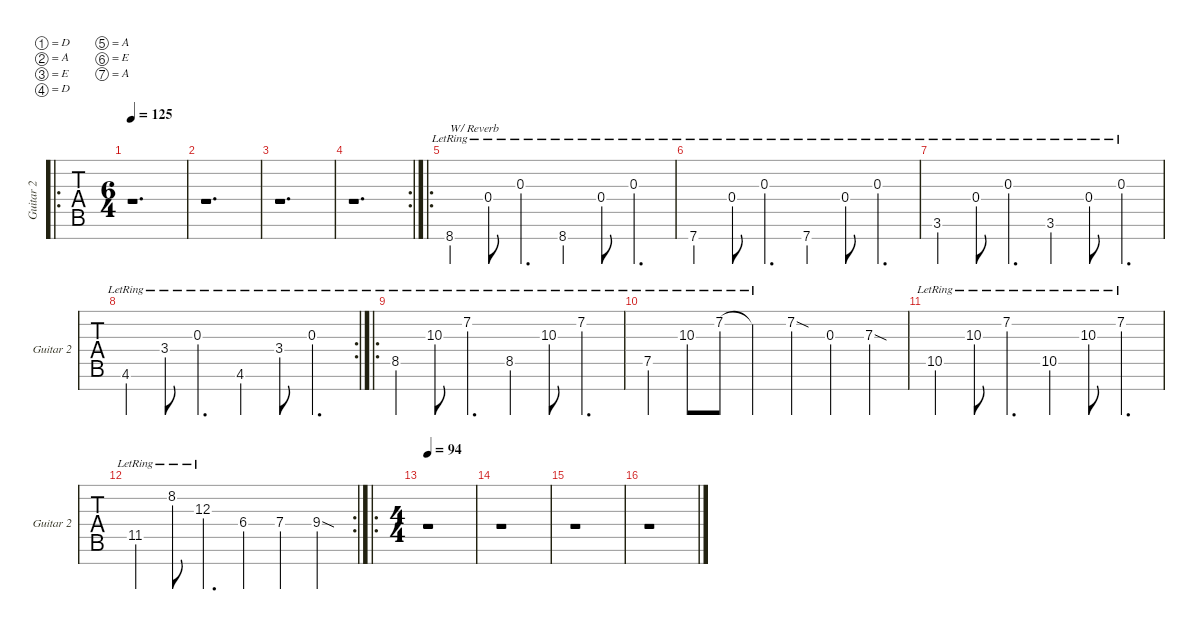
\defaultSystemsLayout 4
\hideDynamics
\bracketExtendMode nobrackets
\singleTrackTrackNamePolicy allsystems
\multiTrackTrackNamePolicy allsystems
\firstSystemTrackNameMode fullname
\otherSystemsTrackNameMode fullname
\otherSystemsTrackNameOrientation horizontal
\track ("Guitar 2" "Guitar 2") {instrument distortionguitar}
\staff {tabs}
\tuning (D4 A3 E3 D3 A2 E2 A1)
\ro
\ts (6 4)
\beaming (8 2 2 2 2 2 2)
\tempo 125
\clef g2
\ks c
r.1{d dy mf instrument distortionguitar} |
r.1{d} |
r.1{d} |
\rc 2
r.1{d} |
\ro
8.7{lr}.4{txt "W/ Reverb"} 0.4{lr}.8 0.3{lr}.4{d} 8.7{lr}.4 0.4{lr}.8 0.3{lr}.4{d} |
7.7{lr}.4 0.4{lr}.8 0.3{lr}.4{d} 7.7{lr}.4 0.4{lr}.8 0.3{lr}.4{d} |
3.6{lr}.4 0.4{lr}.8 0.3{lr}.4{d} 3.6{lr}.4 0.4{lr}.8 0.3{lr}.4{d} |
\rc 2
4.6{lr}.4 3.4{lr}.8 0.3{lr}.4{d} 4.6{lr}.4 3.4{lr}.8 0.3{lr}.4{d} |
\ro
8.5{lr}.4 10.3{lr}.8 7.2{lr}.4{d} 8.5{lr}.4 10.3{lr}.8 7.2{lr}.4{d} |
7.5{lr}.4 10.3{lr}.8 7.2{lr}.8 7.2{lr t}.4 7.2{sod}.4 0.3.4 7.3{sod}.4 |
10.5{lr}.4 10.3{lr}.8 7.2{lr}.4{d} 10.5{lr}.4 10.3{lr}.8 7.2{lr}.4{d} |
\rc 2
11.5{lr}.4 8.2{lr}.8 12.3{lr}.4{d} 6.4.4 7.4.4 9.4{sod}.4 |
\ro
\ts (4 4)
\tempo (94 0.01875)
r.1 |
r.1 |
r.1 |
r.1
